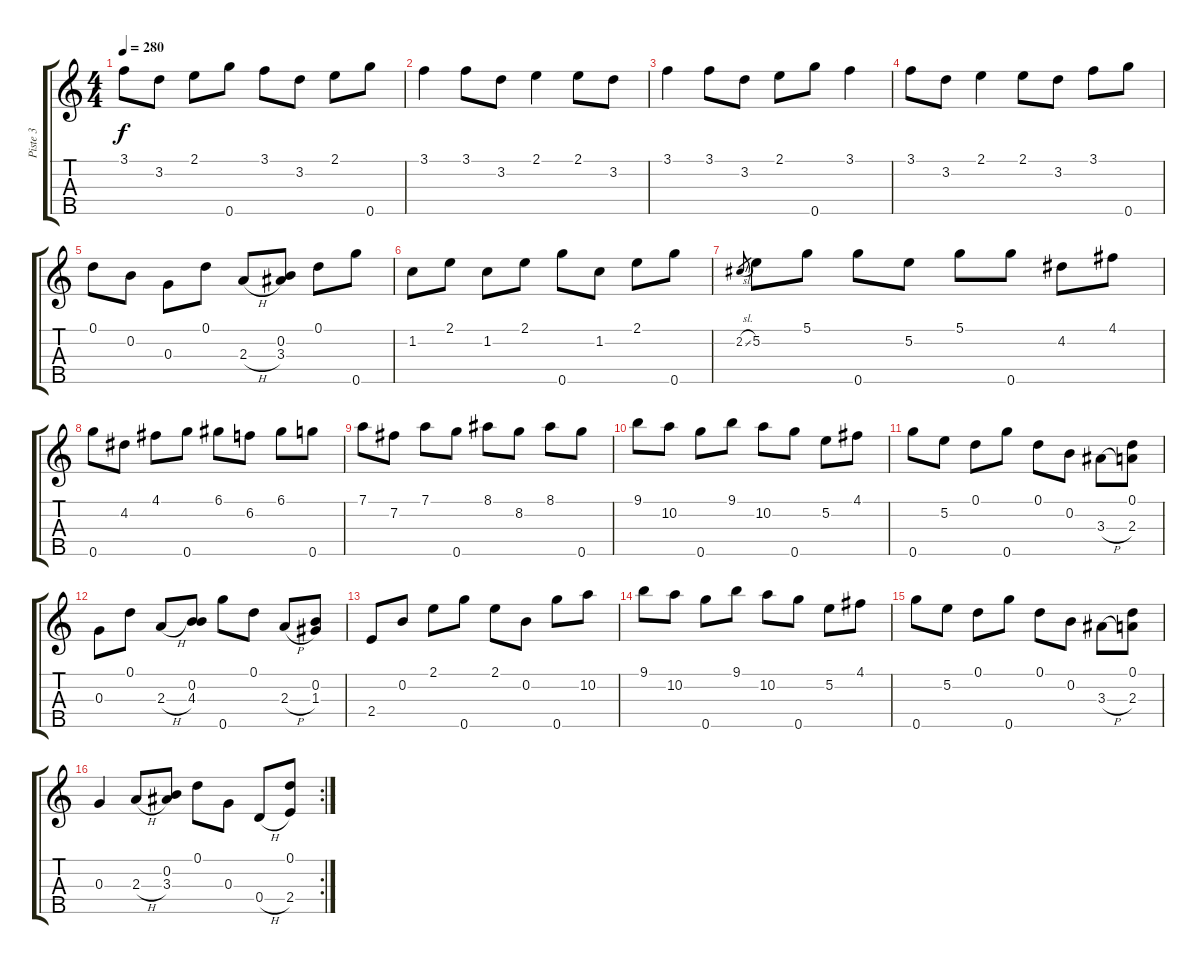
\track ("Piste 3" "Piste 3") {instrument banjo}
\staff {score tabs}
\tuning (D4 B3 G3 D3 G4) {hide}
\displaytranspose 12
\ts (4 4)
\tempo 280
\clef g2
\ks c
3.1.8{dy f} 3.2.8 2.1.8 0.5.8 3.1.8 3.2.8 2.1.8 0.5.8 |
3.1.4 3.1.8 3.2.8 2.1.4 2.1.8 3.2.8 |
3.1.4 3.1.8 3.2.8 2.1.8 0.5.8 3.1.4 |
3.1.8 3.2.8 2.1.4 2.1.8 3.2.8 3.1.8 0.5.8 |
0.1.8 0.2.8 0.3.8 0.1.8 2.3{h}.8 (0.2 3.3).8 0.1.8 0.5.8 |
1.2.8 2.1.8 1.2.8 2.1.8 0.5.8 1.2.8 2.1.8 0.5.8 |
2.2{sl}.8{gr} 5.2.8 5.1.8 0.5.8 5.2.8 5.1.8 0.5.8 4.2.8 4.1.8 |
0.5.8 4.2.8 4.1.8 0.5.8 6.1.8 6.2.8 6.1.8 0.5.8 |
7.1.8 7.2.8 7.1.8 0.5.8 8.1.8 8.2.8 8.1.8 0.5.8 |
9.1.8 10.2.8 0.5.8 9.1.8 10.2.8 0.5.8 5.2.8 4.1.8 |
0.5.8 5.2.8 0.1.8 0.5.8 0.1.8 0.2.8 3.3{h}.8 (0.1 2.3).8 |
0.3.8 0.1.8 2.3{h}.8 (0.2 4.3).8 0.5.8 0.1.8 2.3{h}.8 (0.2 1.3).8 |
2.4.8 0.2.8 2.1.8 0.5.8 2.1.8 0.2.8 0.5.8 10.2.8 |
9.1.8 10.2.8 0.5.8 9.1.8 10.2.8 0.5.8 5.2.8 4.1.8 |
0.5.8 5.2.8 0.1.8 0.5.8 0.1.8 0.2.8 3.3{h}.8 (0.1 2.3).8 |
\rc 2
0.3.4 2.3{h}.8 (0.2 3.3).8 0.1.8 0.3.8 0.4{h}.8 (0.1 2.4).8
